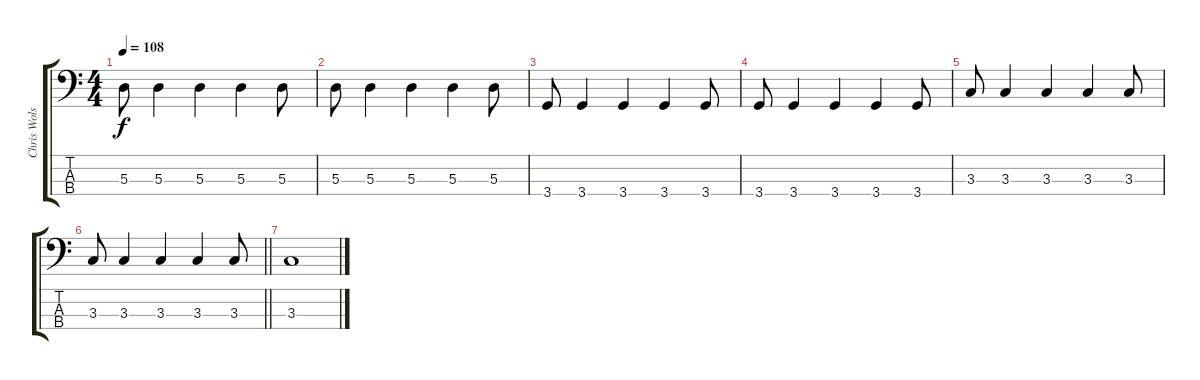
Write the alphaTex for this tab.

\track ("Chris Wolstenholme" "Chris Wols") {instrument electricbassfinger}
\staff {score tabs}
\tuning (G2 D2 A1 E1) {hide}
\ts (4 4)
\tempo 108
\clef f4
\ks c
5.3.8{dy f} 5.3.4 5.3.4 5.3.4 5.3.8 |
5.3.8 5.3.4 5.3.4 5.3.4 5.3.8 |
3.4.8 3.4.4 3.4.4 3.4.4 3.4.8 |
3.4.8 3.4.4 3.4.4 3.4.4 3.4.8 |
3.3.8 3.3.4 3.3.4 3.3.4 3.3.8 |
\barLineRight lightlight
3.3.8 3.3.4 3.3.4 3.3.4 3.3.8 |
3.3.1
